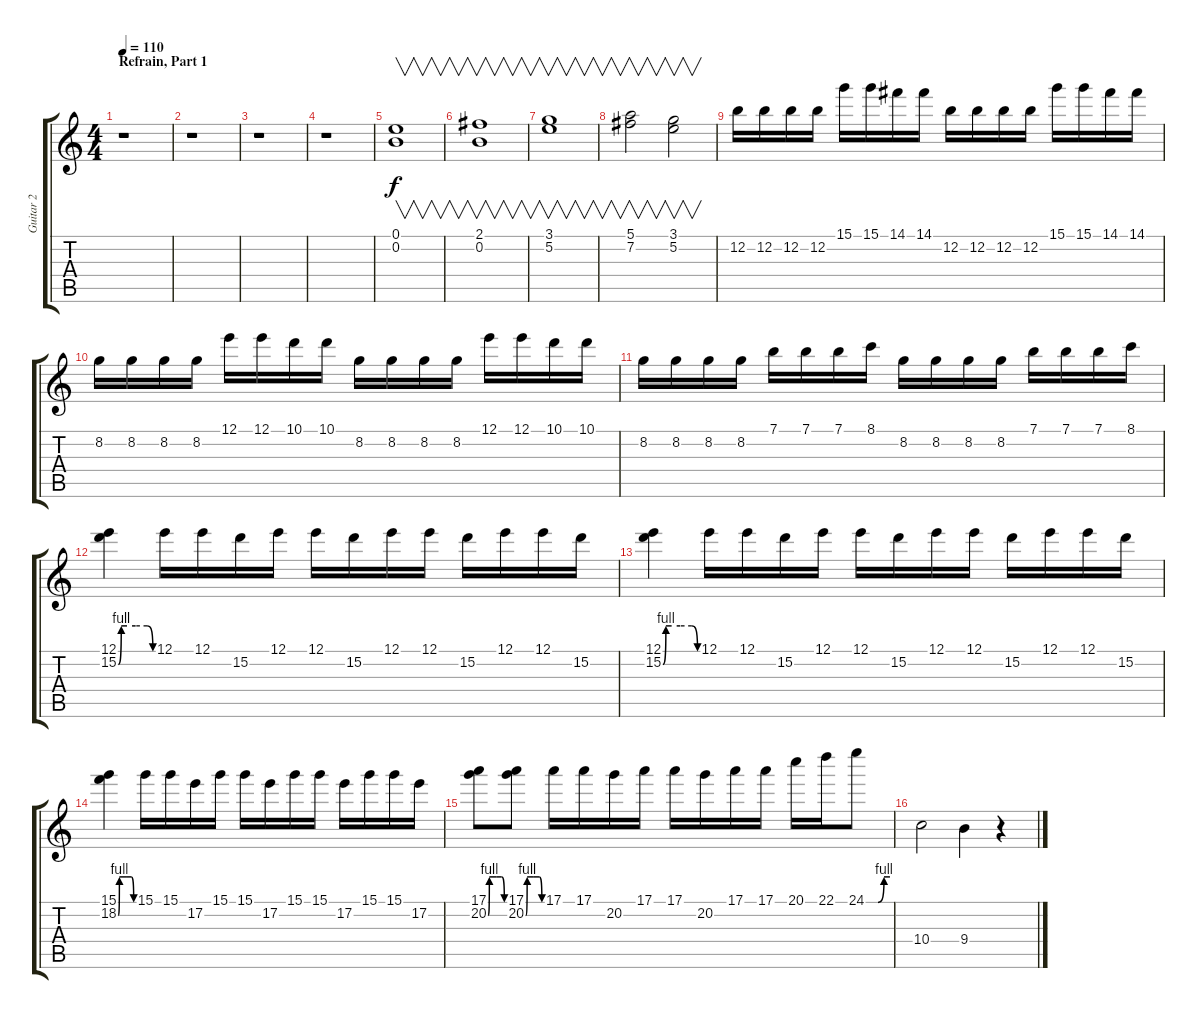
\track ("Guitar 2" "Guitar 2") {instrument distortionguitar}
\staff {score tabs}
\tuning (E4 B3 G3 D3 A2 E2) {hide}
\ts (4 4)
\section ("" "Refrain, Part 1")
\tempo 110
\clef g2
\ks c
r.1{dy f} |
r.1 |
r.1 |
r.1 |
(0.1 0.2).1{v} |
(2.1 0.2).1{v} |
(3.1 5.2).1{v} |
(5.1 7.2).2{v} (3.1 5.2).2{v} |
12.2.16 12.2.16 12.2.16 12.2.16 15.1.16 15.1.16 14.1.16 14.1.16 12.2.16 12.2.16 12.2.16 12.2.16 15.1.16 15.1.16 14.1.16 14.1.16 |
8.2.16 8.2.16 8.2.16 8.2.16 12.1.16 12.1.16 10.1.16 10.1.16 8.2.16 8.2.16 8.2.16 8.2.16 12.1.16 12.1.16 10.1.16 10.1.16 |
8.2.16 8.2.16 8.2.16 8.2.16 7.1.16 7.1.16 7.1.16 8.1.16 8.2.16 8.2.16 8.2.16 8.2.16 7.1.16 7.1.16 7.1.16 8.1.16 |
(12.1 15.2{be (custom 0 0 5 4 15 4 30 4 50 4 60 0)}).4 12.1.16 12.1.16 15.2.16 12.1.16 12.1.16 15.2.16 12.1.16 12.1.16 15.2.16 12.1.16 12.1.16 15.2.16 |
(12.1 15.2{be (custom 0 0 5 4 15 4 30 4 50 4 60 0)}).4 12.1.16 12.1.16 15.2.16 12.1.16 12.1.16 15.2.16 12.1.16 12.1.16 15.2.16 12.1.16 12.1.16 15.2.16 |
(15.1 18.2{be (custom 0 0 4 4 30 4 50 4 60 0)}).4 15.1.16 15.1.16 17.2.16 15.1.16 15.1.16 17.2.16 15.1.16 15.1.16 17.2.16 15.1.16 15.1.16 17.2.16 |
(17.1 20.2{be (custom 0 0 4 4 30 4 50 4 60 0)}).8 (17.1 20.2{be (custom 0 0 5 4 30 4 50 4 60 0)}).8 17.1.16 17.1.16 20.2.16 17.1.16 17.1.16 20.2.16 17.1.16 17.1.16 20.1.16 22.1.16 24.1{be (custom 0 0 15 0 30 0 45 4 60 4)}.8 |
10.4.2 9.4.4 r.4
